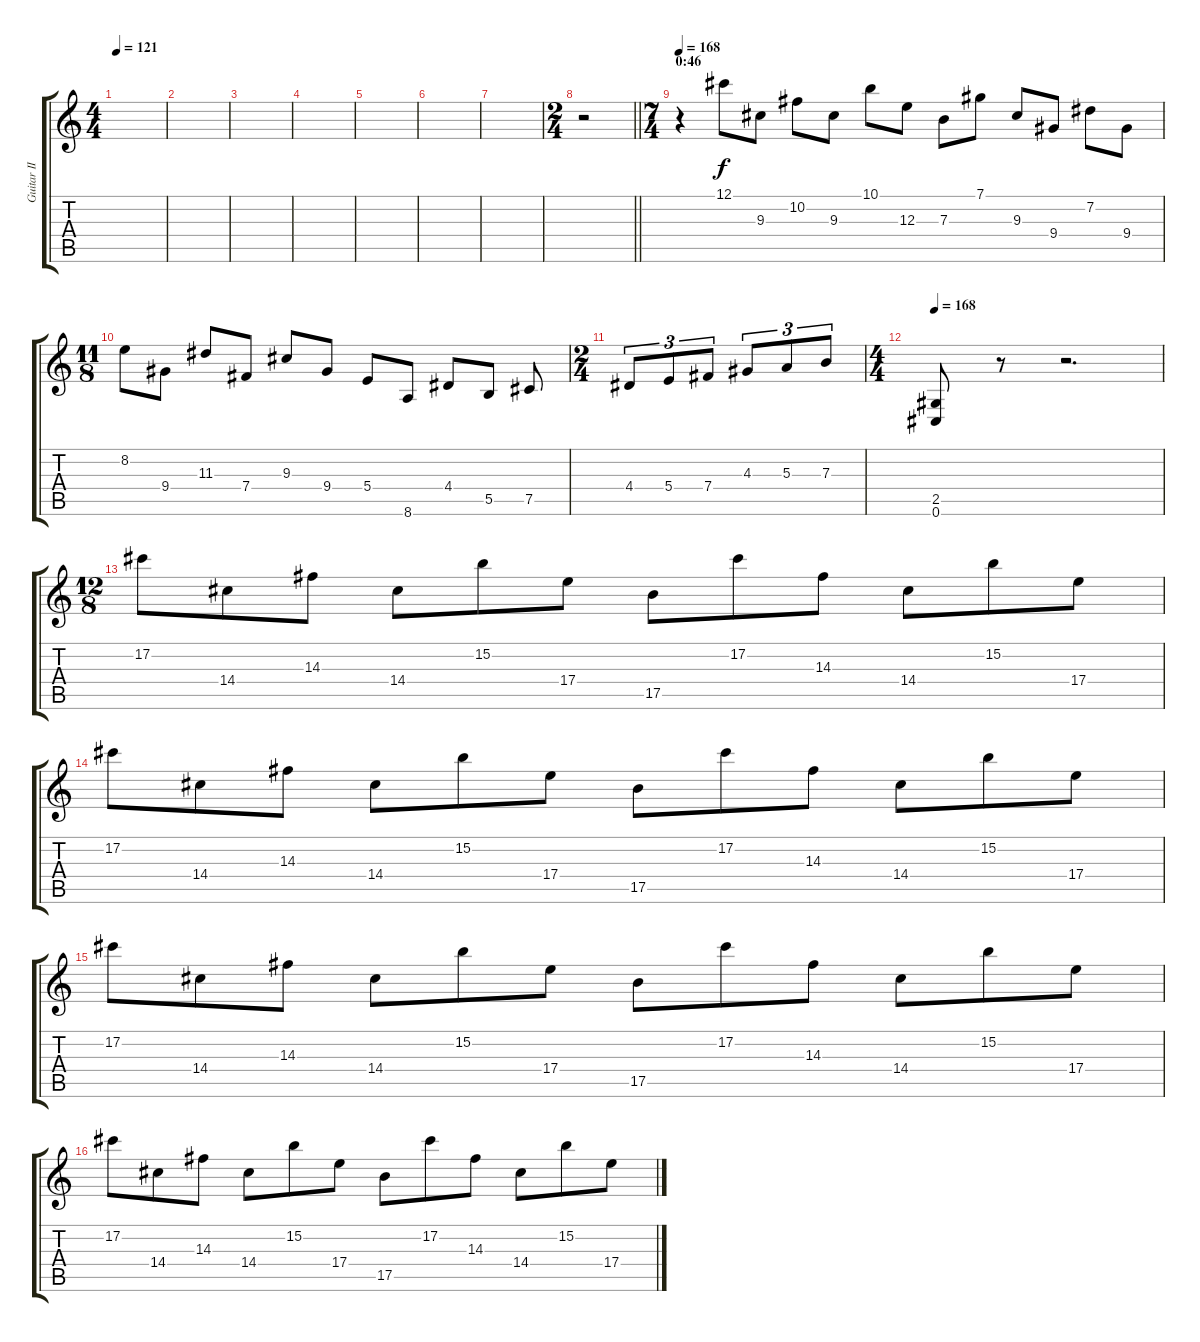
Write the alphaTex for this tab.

\track ("Guitar II" "Guitar II") {instrument distortionguitar}
\staff {score tabs}
\tuning (Db4 Ab3 E3 B2 Gb2 Db2) {hide}
\ts (4 4)
\tempo 121
\clef g2
\ks c
|
|
|
|
|
|
|
\ts (2 4)
\barLineRight lightlight
r.2 |
\ts (7 4)
\section ("" "0:46")
\tempo 168
r.4 12.1.8 9.3.8 10.2.8 9.3.8 10.1.8 12.3.8 7.3.8 7.1.8 9.3.8 9.4.8 7.2.8 9.4.8 |
\ts (11 8)
8.2.8 9.4.8 11.3.8 7.4.8 9.3.8 9.4.8 5.4.8 8.6.8 4.4.8 5.5.8 7.5.8 |
\ts (2 4)
4.4.8{tu (3 2)} 5.4.8{tu (3 2)} 7.4.8{tu (3 2)} 4.3.8{tu (3 2)} 5.3.8{tu (3 2)} 7.3.8{tu (3 2)} |
\ts (4 4)
\tempo 168
(2.5 0.6).8 r.8 r.2{d} |
\ts (12 8)
17.2.8 14.4.8 14.3.8 14.4.8 15.2.8 17.4.8 17.5.8 17.2.8 14.3.8 14.4.8 15.2.8 17.4.8 |
17.2.8 14.4.8 14.3.8 14.4.8 15.2.8 17.4.8 17.5.8 17.2.8 14.3.8 14.4.8 15.2.8 17.4.8 |
17.2.8 14.4.8 14.3.8 14.4.8 15.2.8 17.4.8 17.5.8 17.2.8 14.3.8 14.4.8 15.2.8 17.4.8 |
17.2.8 14.4.8 14.3.8 14.4.8 15.2.8 17.4.8 17.5.8 17.2.8 14.3.8 14.4.8 15.2.8 17.4.8
